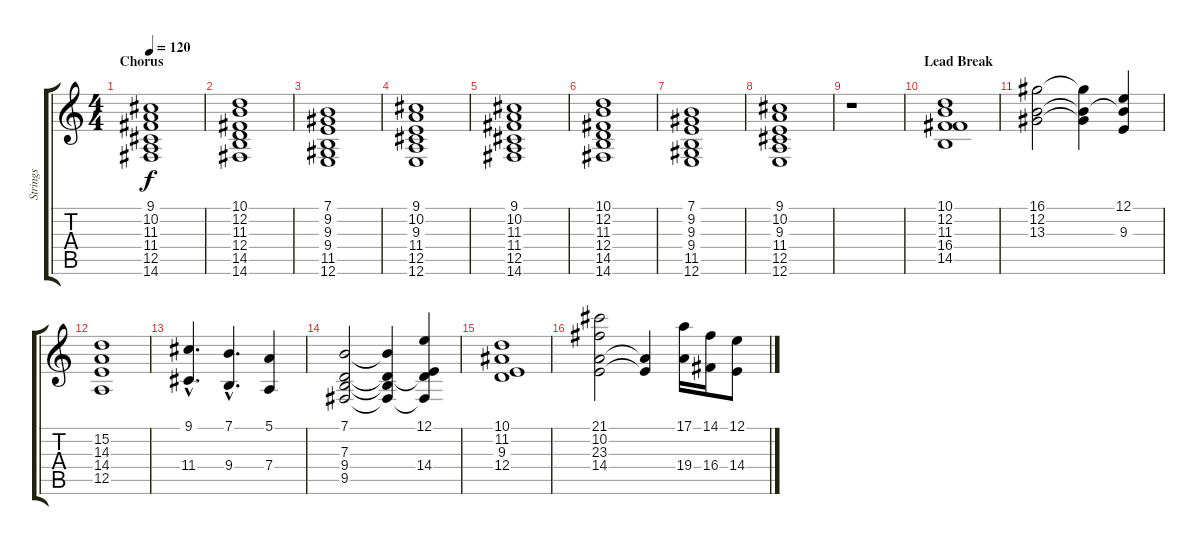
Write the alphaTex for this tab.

\track ("Strings" "Strings") {instrument stringensemble1}
\staff {score tabs}
\tuning (E4 B3 G3 D3 A2 E2) {hide}
\ts (4 4)
\section ("" "Chorus")
\tempo 120
\clef g2
\ks c
(9.1 10.2 11.3 11.4 12.5 14.6).1{dy f} |
(10.1 12.2 11.3 12.4 14.5 14.6).1 |
(7.1 9.2 9.3 9.4 11.5 12.6).1 |
(9.1 10.2 9.3 11.4 12.5 12.6).1 |
(9.1 10.2 11.3 11.4 12.5 14.6).1 |
(10.1 12.2 11.3 12.4 14.5 14.6).1 |
(7.1 9.2 9.3 9.4 11.5 12.6).1 |
(9.1 10.2 9.3 11.4 12.5 12.6).1 |
r.1 |
\section ("" "Lead Break")
(10.1 12.2 11.3 16.4 14.5).1 |
(16.1 12.2 13.3).2 (16.1{t} 12.2{t} 13.3{t}).4 (12.1 12.2{t} 9.3).4 |
(15.2 14.3 14.4 12.5).1 |
(9.1{hac} 11.4{hac}).4{d} (7.1{hac} 9.4{hac}).4{d} (5.1 7.4).4 |
(7.1 7.3 9.4 9.5).2 (7.1{t} 7.3{t} 9.4{t} 9.5{t}).4 (12.1 7.3{t} 14.4 9.5{t}).4 |
(10.1 11.2 9.3 12.4).1 |
(21.1 10.2 23.3 14.4).2 (10.2{t} 14.4{t}).4 (17.1 19.4).16 (14.1 16.4).16 (12.1 14.4).8
